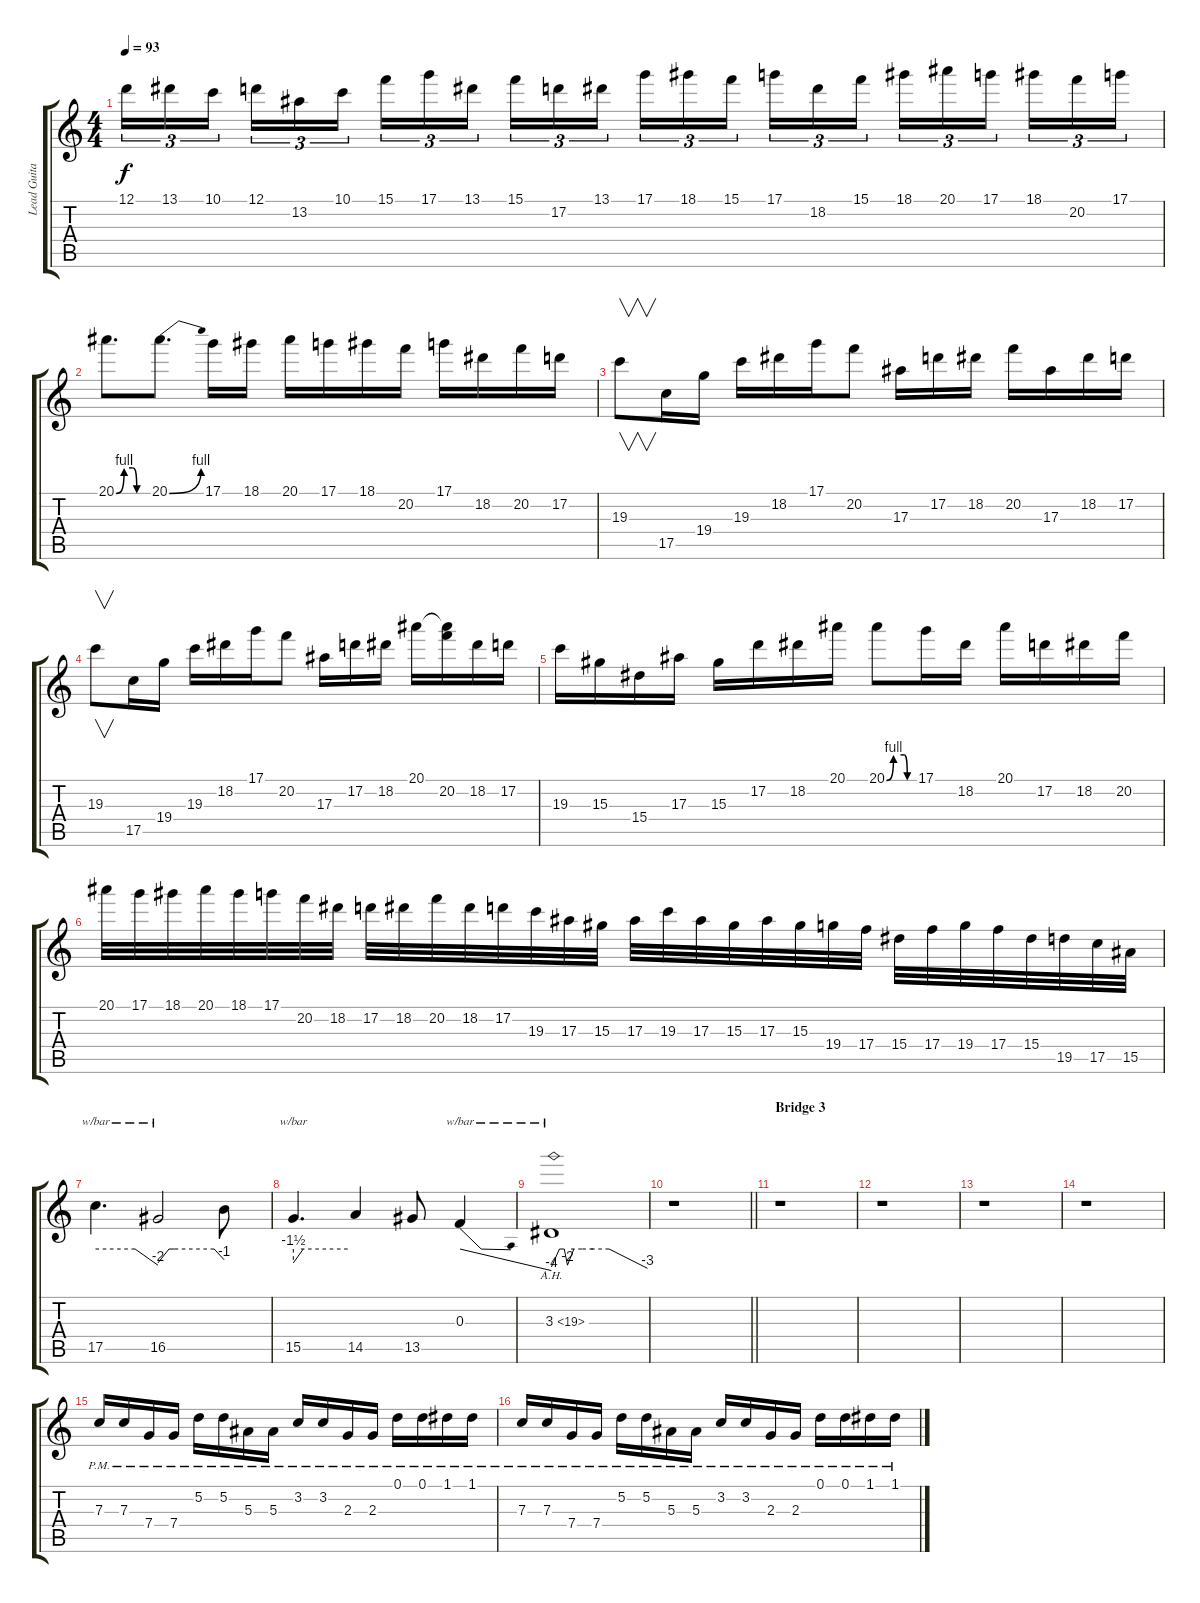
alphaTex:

\track ("Lead Guitar/Alexi" "Lead Guita") {instrument distortionguitar}
\staff {score tabs}
\tuning (D4 A3 F3 C3 G2 C2) {hide}
\ts (4 4)
\tempo 93
\clef g2
\ks c
12.1.16{tu (3 2) dy f} 13.1.16{tu (3 2)} 10.1.16{tu (3 2) beam splitsecondary} 12.1.16{tu (3 2)} 13.2.16{tu (3 2)} 10.1.16{tu (3 2)} 15.1.16{tu (3 2)} 17.1.16{tu (3 2)} 13.1.16{tu (3 2) beam splitsecondary} 15.1.16{tu (3 2)} 17.2.16{tu (3 2)} 13.1.16{tu (3 2)} 17.1.16{tu (3 2)} 18.1.16{tu (3 2)} 15.1.16{tu (3 2) beam splitsecondary} 17.1.16{tu (3 2)} 18.2.16{tu (3 2)} 15.1.16{tu (3 2)} 18.1.16{tu (3 2)} 20.1.16{tu (3 2)} 17.1.16{tu (3 2) beam splitsecondary} 18.1.16{tu (3 2)} 20.2.16{tu (3 2)} 17.1.16{tu (3 2)} |
20.1{be (custom 0 0 15 4 31 4 39 0 51 0 60 0)}.8{d} 20.1{be (bend 0 0 60 4)}.8{d} 17.1.16 18.1.16 20.1.16 17.1.16 18.1.16 20.2.16 17.1.16 18.2.16 20.2.16 17.2.16 |
19.3.8{v} 17.5.16 19.4.16 19.3.16 18.2.16 17.1.16 20.2.8 17.3.16 17.2.16 18.2.16 20.2.16 17.3.16 18.2.16 17.2.16 |
19.3.8{v} 17.5.16 19.4.16 19.3.16 18.2.16 17.1.16 20.2.8 17.3.16 17.2.16 18.2.16 20.1.16 (20.1{t} 20.2).16 18.2.16 17.2.16 |
19.3.16 15.3.16 15.4.16 17.3.16 15.3.16 17.2.16 18.2.16 20.1.16 20.1{be (custom 0 0 15 4 38 4 45 0 60 0)}.8 17.1.16 18.2.16 20.1.16 17.2.16 18.2.16 20.2.16 |
20.1.32 17.1.32 18.1.32 20.1.32 18.1.32 17.1.32 20.2.32 18.2.32 17.2.32 18.2.32 20.2.32 18.2.32 17.2.32 19.3.32 17.3.32 15.3.32 17.3.32 19.3.32 17.3.32 15.3.32 17.3.32 15.3.32 19.4.32 17.4.32 15.4.32 17.4.32 19.4.32 17.4.32 15.4.32 19.5.32 17.5.32 15.5.32 |
17.5.4{d tbe (custom default 0 0 38 0 60 -8)} 16.5.2{tbe (custom default 0 -6 10 0 15 0 51 0 60 -4)} 16.5{t}.8 |
15.5.4{d tbe (custom default 0 -6 11 0 60 0)} 14.5.4 13.5.8 0.3.4{tbe (dive default 0 0 60 -16)} |
3.3{ah 16}.1{tbe (custom default 0 -10 5 0 8 0 10 -8 14 0 19 0 26 0 36 0 60 -12)} |
\barLineRight lightlight
r.1 |
\section ("" "Bridge 3")
r.1 |
r.1 |
r.1 |
r.1 |
7.3{pm}.16 7.3{pm}.16 7.4{pm}.16 7.4{pm}.16 5.2{pm}.16 5.2{pm}.16 5.3{pm}.16 5.3{pm}.16 3.2{pm}.16 3.2{pm}.16 2.3{pm}.16 2.3{pm}.16 0.1{pm}.16 0.1{pm}.16 1.1{pm}.16 1.1{pm}.16 |
7.3{pm}.16 7.3{pm}.16 7.4{pm}.16 7.4{pm}.16 5.2{pm}.16 5.2{pm}.16 5.3{pm}.16 5.3{pm}.16 3.2{pm}.16 3.2{pm}.16 2.3{pm}.16 2.3{pm}.16 0.1{pm}.16 0.1{pm}.16 1.1{pm}.16 1.1{pm}.16
